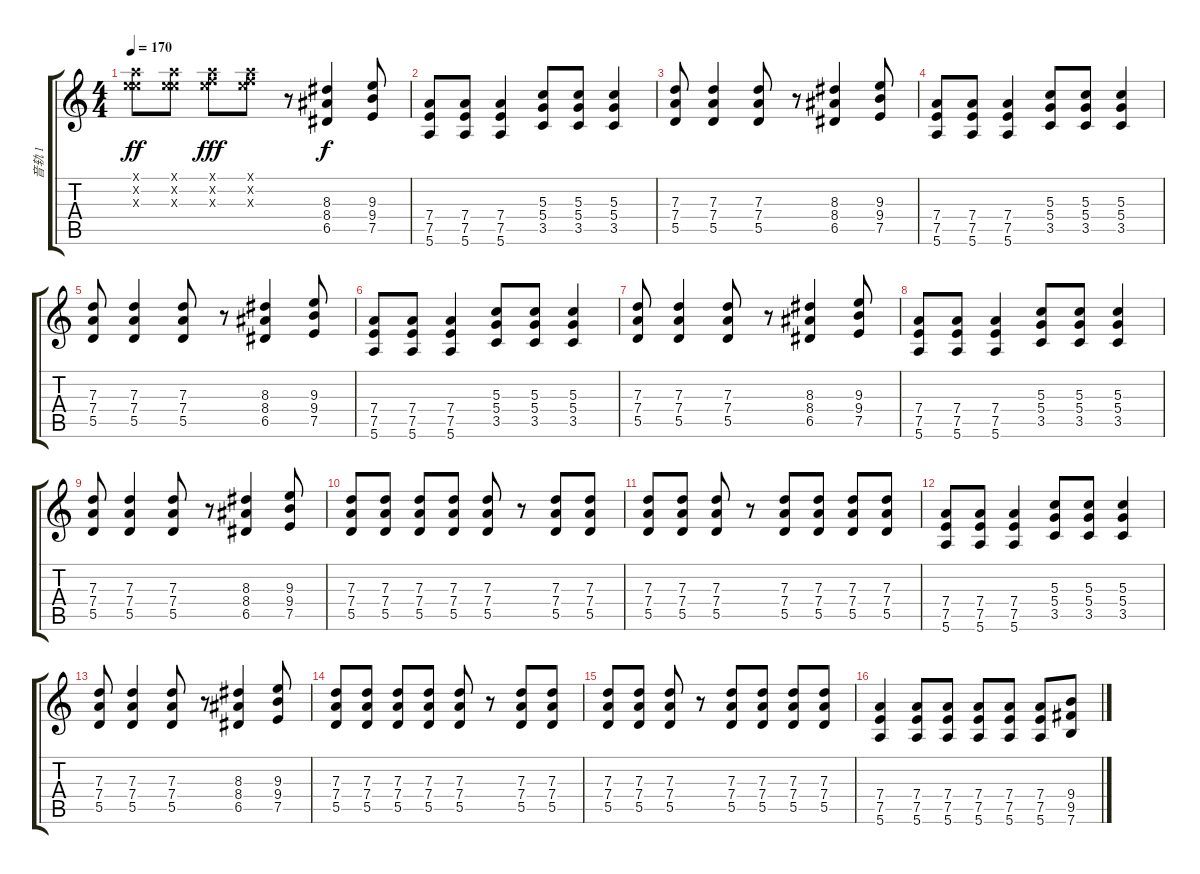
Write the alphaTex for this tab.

\track ("音轨 1" "音轨 1") {instrument distortionguitar}
\staff {score tabs}
\tuning (E4 B3 G3 D3 A2 E2) {hide}
\ts (4 4)
\tempo 170
\clef g2
\ks c
(0.1{x} 10.2{x} 9.3{x}).8{dy ff} (0.1{x} 10.2{x} 9.3{x}).8 (5.1{x} 6.2{x} 9.3{x}).8{dy fff} (5.1{x} 6.2{x} 9.3{x}).8 r.8 (8.3 8.4 6.5).4{dy f} (9.3 9.4 7.5).8 |
(7.4 7.5 5.6).8 (7.4 7.5 5.6).8 (7.4 7.5 5.6).4 (5.3 5.4 3.5).8 (5.3 5.4 3.5).8 (5.3 5.4 3.5).4 |
(7.3 7.4 5.5).8 (7.3 7.4 5.5).4 (7.3 7.4 5.5).8 r.8 (8.3 8.4 6.5).4 (9.3 9.4 7.5).8 |
(7.4 7.5 5.6).8 (7.4 7.5 5.6).8 (7.4 7.5 5.6).4 (5.3 5.4 3.5).8 (5.3 5.4 3.5).8 (5.3 5.4 3.5).4 |
(7.3 7.4 5.5).8 (7.3 7.4 5.5).4 (7.3 7.4 5.5).8 r.8 (8.3 8.4 6.5).4 (9.3 9.4 7.5).8 |
(7.4 7.5 5.6).8 (7.4 7.5 5.6).8 (7.4 7.5 5.6).4 (5.3 5.4 3.5).8 (5.3 5.4 3.5).8 (5.3 5.4 3.5).4 |
(7.3 7.4 5.5).8 (7.3 7.4 5.5).4 (7.3 7.4 5.5).8 r.8 (8.3 8.4 6.5).4 (9.3 9.4 7.5).8 |
(7.4 7.5 5.6).8 (7.4 7.5 5.6).8 (7.4 7.5 5.6).4 (5.3 5.4 3.5).8 (5.3 5.4 3.5).8 (5.3 5.4 3.5).4 |
(7.3 7.4 5.5).8 (7.3 7.4 5.5).4 (7.3 7.4 5.5).8 r.8 (8.3 8.4 6.5).4 (9.3 9.4 7.5).8 |
(7.3 7.4 5.5).8 (7.3 7.4 5.5).8 (7.3 7.4 5.5).8 (7.3 7.4 5.5).8 (7.3 7.4 5.5).8 r.8 (7.3 7.4 5.5).8 (7.3 7.4 5.5).8 |
(7.3 7.4 5.5).8 (7.3 7.4 5.5).8 (7.3 7.4 5.5).8 r.8 (7.3 7.4 5.5).8 (7.3 7.4 5.5).8 (7.3 7.4 5.5).8 (7.3 7.4 5.5).8 |
(7.4 7.5 5.6).8 (7.4 7.5 5.6).8 (7.4 7.5 5.6).4 (5.3 5.4 3.5).8 (5.3 5.4 3.5).8 (5.3 5.4 3.5).4 |
(7.3 7.4 5.5).8 (7.3 7.4 5.5).4 (7.3 7.4 5.5).8 r.8 (8.3 8.4 6.5).4 (9.3 9.4 7.5).8 |
(7.3 7.4 5.5).8 (7.3 7.4 5.5).8 (7.3 7.4 5.5).8 (7.3 7.4 5.5).8 (7.3 7.4 5.5).8 r.8 (7.3 7.4 5.5).8 (7.3 7.4 5.5).8 |
(7.3 7.4 5.5).8 (7.3 7.4 5.5).8 (7.3 7.4 5.5).8 r.8 (7.3 7.4 5.5).8 (7.3 7.4 5.5).8 (7.3 7.4 5.5).8 (7.3 7.4 5.5).8 |
(7.4 7.5 5.6).4 (7.4 7.5 5.6).8 (7.4 7.5 5.6).8 (7.4 7.5 5.6).8 (7.4 7.5 5.6).8 (7.4 7.5 5.6).8 (9.4 9.5 7.6).8
